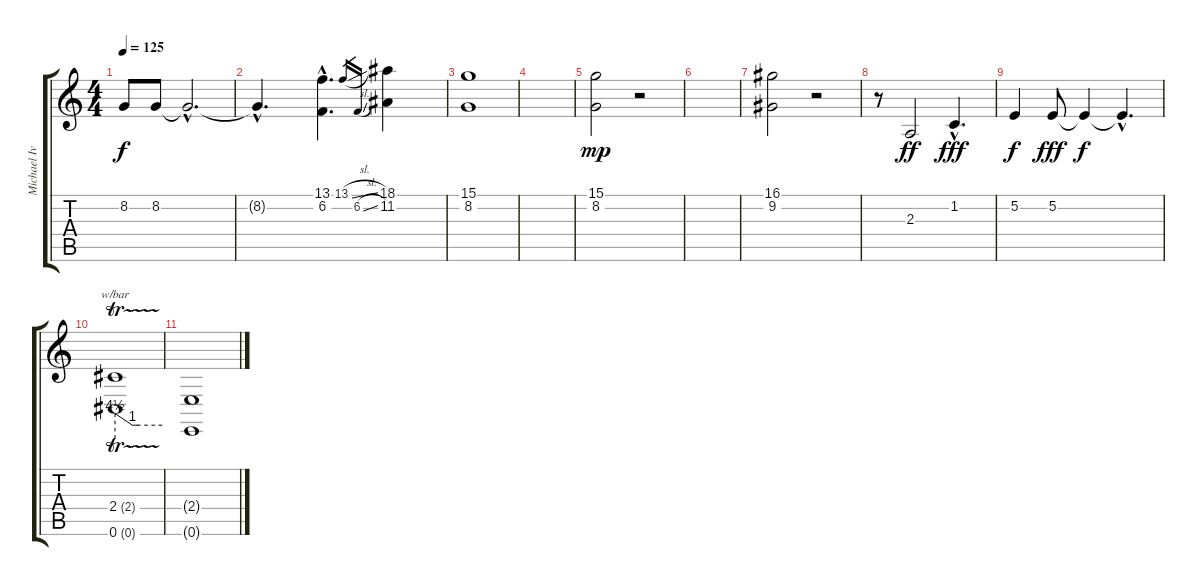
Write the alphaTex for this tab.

\track ("Michael Ivins (Waaow Sound, Misc)" "Michael Iv") {instrument lead2sawtooth}
\staff {score tabs}
\tuning (E4 B3 G3 D3 A2 E2) {hide}
\ts (4 4)
\tempo 125
\clef g2
\ks c
8.2{t}.8{dy f} 8.2.8 8.2{hac t}.2{d} |
8.2{hac t}.4{d} (13.1{hac} 6.2{hac}).4{d} 13.1{sl}.16{gr} 6.2{sl}.16{gr} (18.1 11.2).4 |
(15.1 8.2).1 |
|
(15.1 8.2).2{dy mp instrument choiraahs} r.2 |
|
(16.1 9.2).2{instrument choiraahs} r.2 |
r.8 2.3.2{dy ff instrument choiraahs} 1.2{hac}.4{d dy fff} |
5.2.4{dy f} 5.2.8{dy fff} 5.2{t}.4{dy f} 5.2{hac t}.4{d} |
(2.4{tr (2 64)} 0.6{tr (0 64)}).1{tbe (custom default 0 18 22 4 26 4 29 4 60 4) volume 3 instrument lead2sawtooth} |
(2.4{t} 0.6{t}).1
